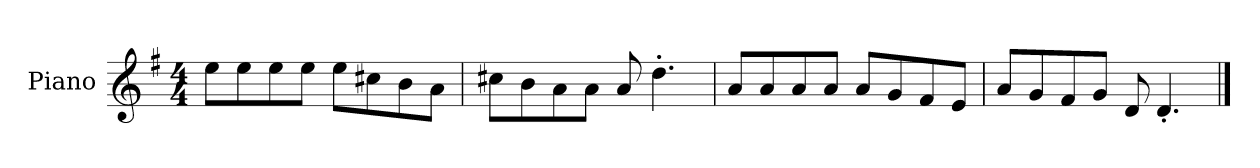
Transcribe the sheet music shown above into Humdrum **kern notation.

**kern
*part1
*staff1
*I"Piano
*I'P-no
*clefG2
*k[f#]
*M4/4
*MM90
=1
8ee\L
8ee\
8ee\
8ee\J
8ee\L
8cc#X\
8b\
8a\J
=2
8cc#X\L
8b\
8a\
8a\J
8a/
4.dd'\
=3
8a/L
8a/
8a/
8a/J
8a/L
8g/
8f#/
8e/J
=4
8a/L
8g/
8f#/
8g/J
8d/
4.d'/
==
*-
